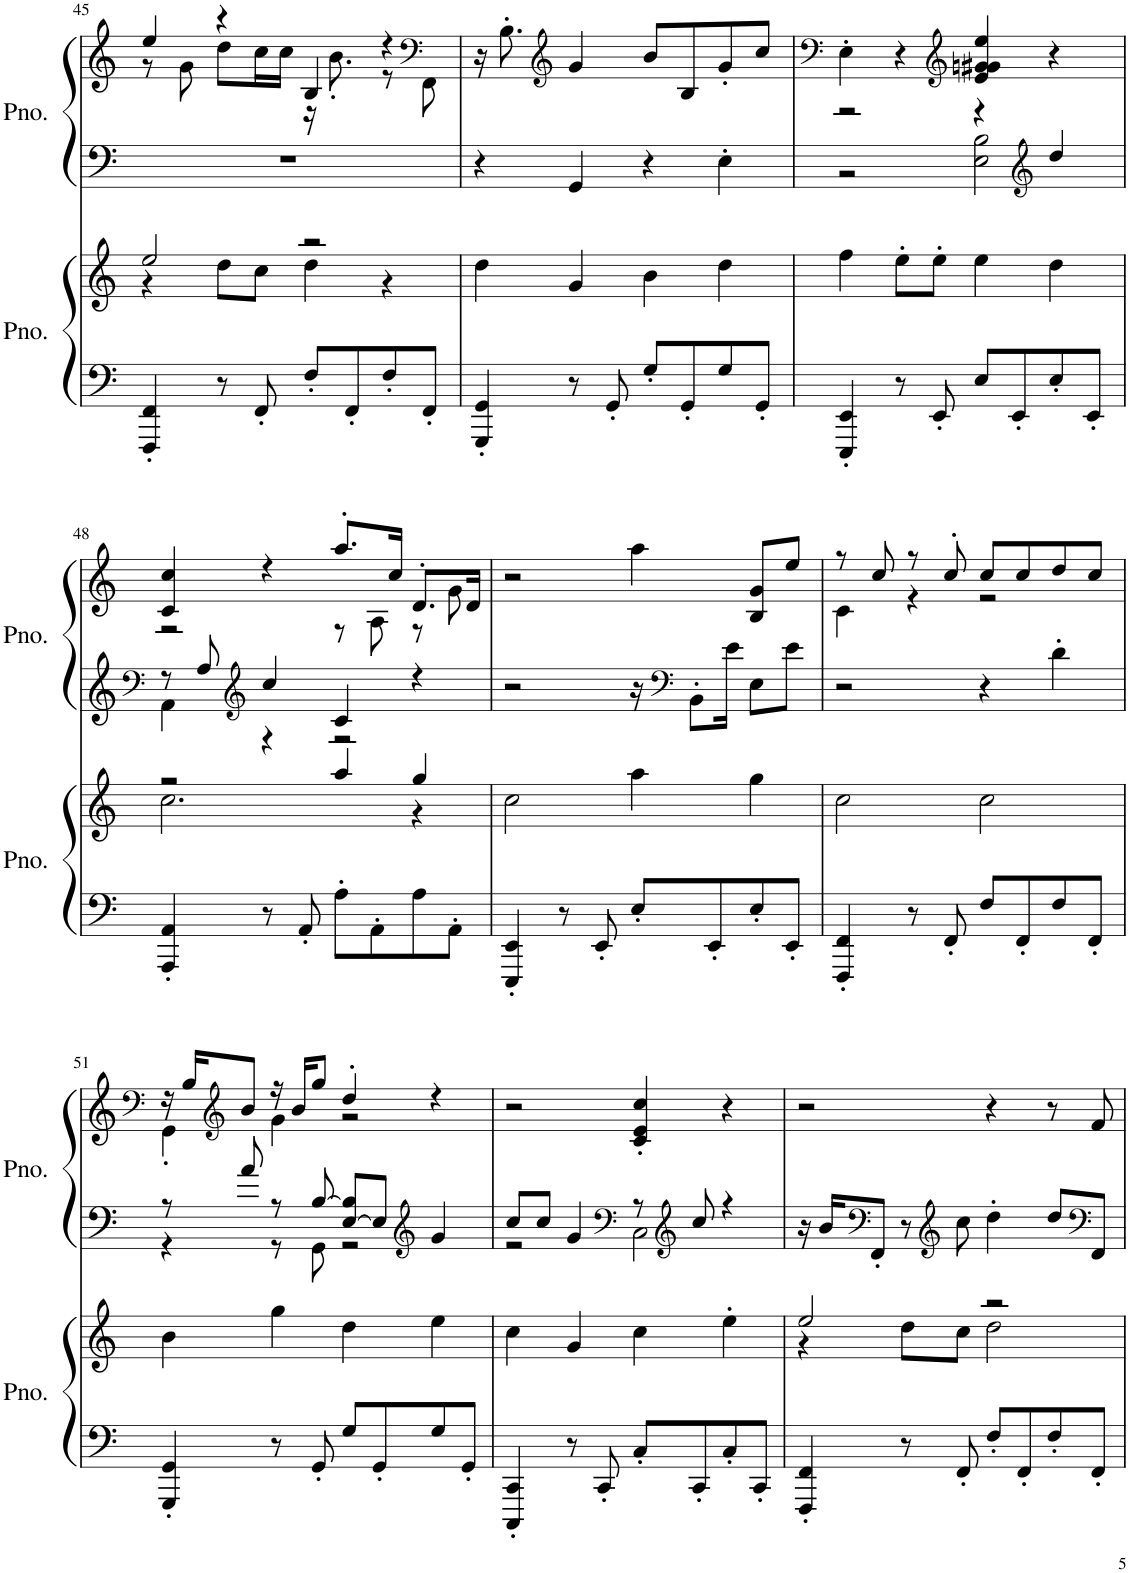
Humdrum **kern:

**kern	**kern	**kern	**kern
*part2	*part2	*part1	*part1
*staff4	*staff3	*staff2	*staff1
*I"Piano	*	*I"Piano	*
*I'Pno.	*	*I'Pno.	*
!!LO:PB:g=z
*clefF4	*clefG2	*clefF4	*clefG2
*k[]	*k[]	*k[]	*k[]
*M4/4	*M4/4	*M4/4	*M4/4
=45	=45	=45	=45
*	*^	*	*^
4FFF/' 4FF/'	2ee/	4r	1r	4ee/	8r
.	.	.	.	.	8g\
8r	.	8dd\L	.	4r	8dd\L
8FF'/	.	8cc\J	.	.	16cc\L
.	.	.	.	.	16cc\JJ
8F'/L	2r	4dd\	.	4B/	16r
.	.	.	.	.	8.b'\
8FF'/	.	.	.	.	.
8F'/	.	4r	.	4r	8r
*	*	*	*	*clefF4	*
8FF'/J	.	.	.	.	8FF\
*	*v	*v	*	*v	*v
=46	=46	=46	=46
4GGG/' 4GG/'	4dd\	4r	16r
.	.	.	8.B'\
*	*	*	*clefG2
8r	4g/	4GG/	4g/
8GG'/	.	.	.
8G'/L	4b\	4r	8b/L
8GG'/	.	.	8B/
8G/	4dd\	4E'\	8g'/
8GG'/J	.	.	8cc/J
=47	=47	=47	=47
*	*	*	*clefF4
*	*	*^	*
4EEE/' 4EE/'	4ff\	2r	2r	4E'\
8r	8ee'\L	.	.	4r
8EE'/	8ee'\J	.	.	.
*	*	*	*	*clefG2
8E/L	4ee\	4r	2E\ 2B\	4e/ 4gn/ 4g#X/ 4ee/
8EE'/	.	.	.	.
*	*	*clefG2	*	*
8E'/	4dd\	4dd/	.	4r
8EE'/J	.	.	.	.
!!LO:LB:g=z
=48	=48	=48	=48	=48
*	*	*clefF4	*	*
*	*^	*	*	*^
4AAA/' 4AA/'	2r	2.cc\	8r	4AA\	4c/ 4cc/	2r
.	.	.	8A/	.	.	.
*	*	*	*clefG2	*	*	*
8r	.	.	4cc/	4r	4r	.
8AA'/	.	.	.	.	.	.
8A'\L	4aa/	.	4c/	2r	8.aa'/L	8r
8AA'\	.	.	.	.	.	8A\
.	.	.	.	.	16cc/Jk	.
8A\	4gg/	4r	4r	.	8.d'/L	8r
8AA'\J	.	.	.	.	.	8g\
.	.	.	.	.	16d/Jk	.
*	*v	*v	*	*	*	*
*	*	*v	*v	*	*
*	*	*	*v	*v
=49	=49	=49	=49
4EEE/' 4EE/'	2cc\	2r	2r
8r	.	.	.
8EE'/	.	.	.
8E'/L	4aa\	16r	4aa\
*	*	*clefF4	*
.	.	8BB'\L	.
8EE'/	.	.	.
.	.	16e\Jk	.
8E'/	4gg\	8E\L	8B/ 8g/L
8EE'/J	.	8e\J	8ee/J
=50	=50	=50	=50
*	*	*	*^
4FFF/' 4FF/'	2cc\	2r	8r	4c\
.	.	.	8cc/	.
8r	.	.	8r	4r
8FF'/	.	.	8cc'/	.
8F/L	2cc\	4r	8cc/L	2r
8FF'/	.	.	8cc/	.
8F/	.	4d'\	8dd/	.
8FF'/J	.	.	8cc/J	.
!!LO:LB:g=z	!!
=51	=51	=51	=51	=51
*	*	*	*clefF4	*
*	*	*^	*	*
4GGG/' 4GG/'	4b\	8r	4r	16r	4GG'\
.	.	.	.	16B/KL	.
*	*	*	*	*clefG2	*
.	.	8a/	.	8b/J	.
8r	4gg\	8r	8r	16r	4g\
.	.	.	.	16b/KL	.
8GG'/	.	[8B/	8GG\	8gg/J	.
8G/L	4dd\	[8E/ 8B/]L	2r	4dd'/	2r
8GG'/	.	8E/J]	.	.	.
*	*	*clefG2	*	*	*
8G/	4ee\	4g/	.	4r	.
8GG'/J	.	.	.	.	.
*	*	*	*	*v	*v
=52	=52	=52	=52	=52
4CCC/' 4CC/'	4cc\	8cc/L	2r	2r
.	.	8cc/J	.	.
8r	4g/	4g/	.	.
8CC'/	.	.	.	.
*	*	*clefF4	*	*
8C'/L	4cc\	8r	2C\	4c/' 4e/' 4cc/'
*	*	*clefG2	*	*
8CC'/	.	8cc/	.	.
8C'/	4ee'\	4r	.	4r
8CC'/J	.	.	.	.
*	*	*v	*v	*
=53	=53	=53	=53
*	*^	*	*
4FFF/' 4FF/'	2ee/	4r	16r	2r
.	.	.	16b/KL	.
*	*	*	*clefF4	*
.	.	.	8FF'/J	.
8r	.	8dd\L	8r	.
*	*	*	*clefG2	*
8FF'/	.	8cc\J	8cc\	.
8F'/L	2r	2dd\	4dd'\	4r
8FF'/	.	.	.	.
8F'/	.	.	8dd/L	8r
*	*	*	*clefF4	*
8FF'/J	.	.	8FF/J	8f/
*	*v	*v	*	*
=	=	=	=
*-	*-	*-	*-
